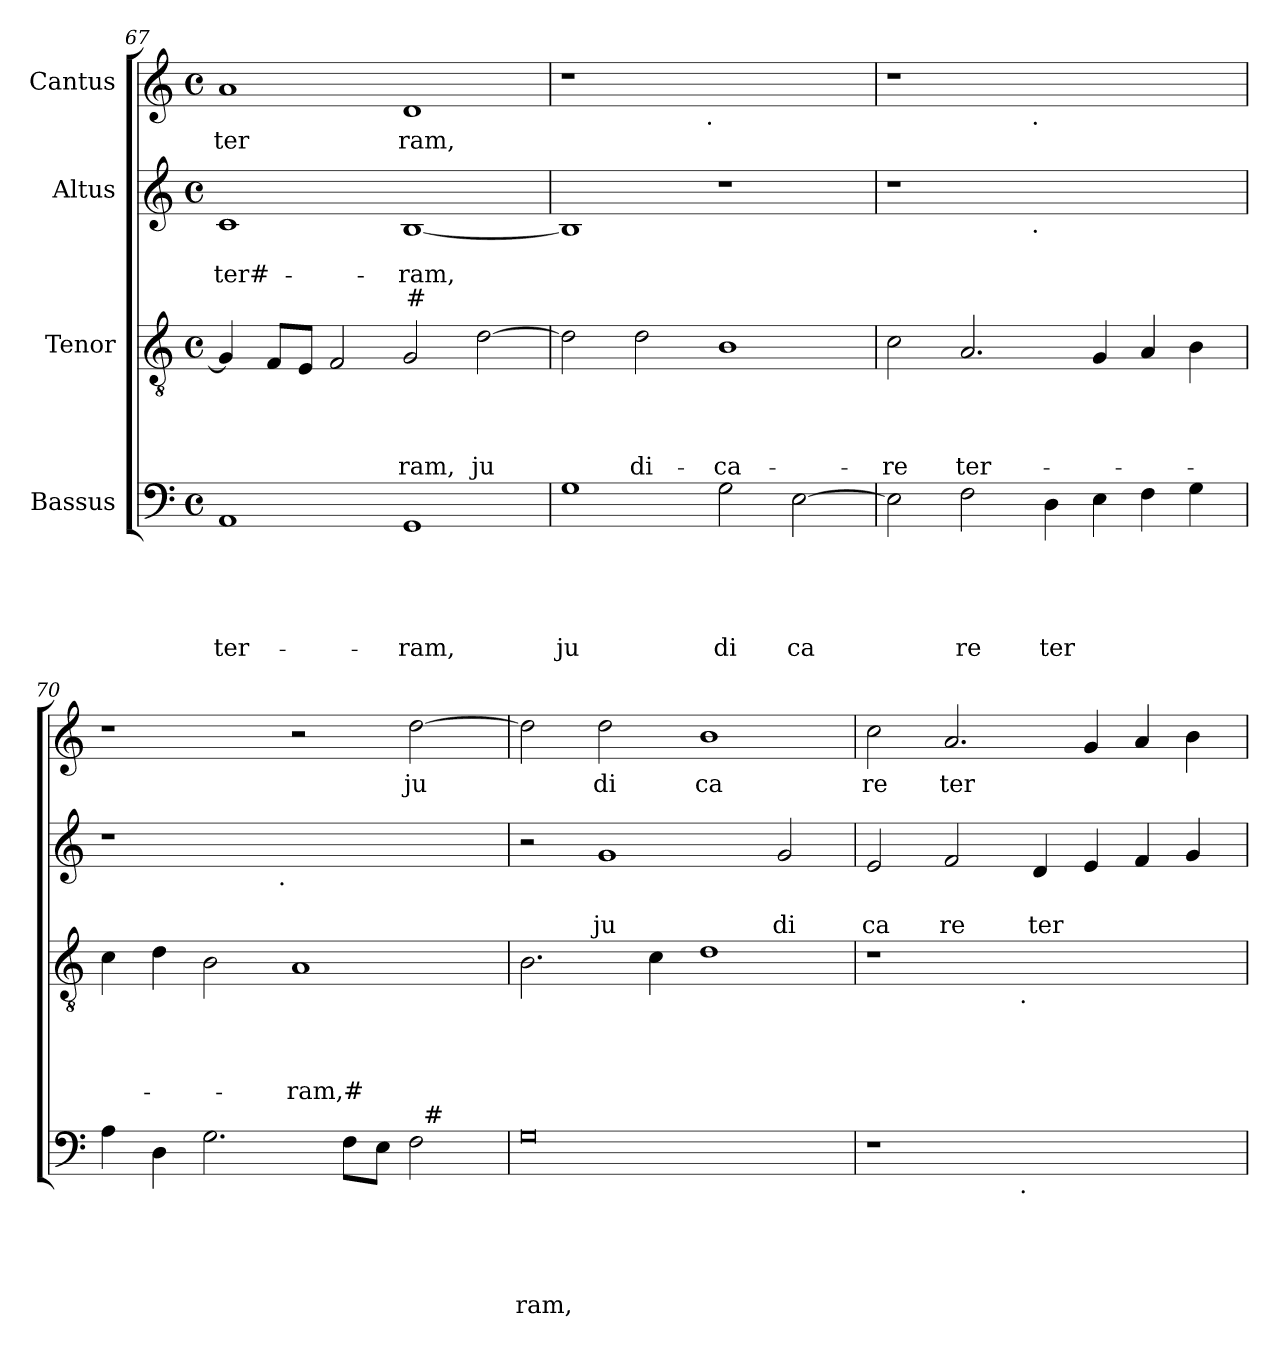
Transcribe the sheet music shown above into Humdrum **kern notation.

**kern	**text	**text	**text	**text	**text	**kern	**text	**text	**text	**text	**kern	**text	**text	**text	**kern	**text
*part4	*part4	*part4	*part4	*part4	*part4	*part3	*part3	*part3	*part3	*part3	*part2	*part2	*part2	*part2	*part1	*part1
*staff4	*staff4	*staff4	*staff4	*staff4	*staff4	*staff3	*staff3	*staff3	*staff3	*staff3	*staff2	*staff2	*staff2	*staff2	*staff1	*staff1
*I"Bassus	*	*	*	*	*	*I"Tenor	*	*	*	*	*I"Altus	*	*	*	*I"Cantus	*
*clefF4	*	*	*	*	*	*clefGv2	*	*	*	*	*clefG2	*	*	*	*clefG2	*
*k[]	*	*	*	*	*	*k[]	*	*	*	*	*k[]	*	*	*	*k[]	*
*C:	*	*	*	*	*	*C:	*	*	*	*	*C:	*	*	*	*C:	*
*M4/4	*	*	*	*	*	*M4/4	*	*	*	*	*M4/4	*	*	*	*M4/4	*
*met(c)	*	*	*	*	*	*met(c)	*	*	*	*	*met(c)	*	*	*	*met(c)	*
=67	=67	=67	=67	=67	=67	=67	=67	=67	=67	=67	=67	=67	=67	=67	=67	=67
!	!	!	!	!	!LO:LY:b	!	!	!	!	!	!	!	!LO:LY:b	!	!	!LO:LY:b
1AA	.	.	.	.	ter-	4G/]	.	.	.	.	1c	.	ter#-	.	1a	ter
.	.	.	.	.	.	8F/L	.	.	.	.	.	.	.	.	.	.
.	.	.	.	.	.	8E/J	.	.	.	.	.	.	.	.	.	.
.	.	.	.	.	.	2F/	.	.	.	.	.	.	.	.	.	.
!	!	!	!	!	!LO:LY:b	!	!	!	!	!LO:LY:b	!	!	!LO:LY:b	!LO:LY:b	!	!LO:LY:b
1GG	.	.	.	.	-ram,	2G/	.	.	.	ram,	[<1B	.	-ram,	#	1d	ram,
!	!	!	!	!	!	!	!	!	!	!LO:LY:b	!	!	!	!	!	!
.	.	.	.	.	.	[<2d\	.	.	.	ju	.	.	.	.	.	.
!!LO:LB:g=z
=68	=68	=68	=68	=68	=68	=68	=68	=68	=68	=68	=68	=68	=68	=68	=68	=68
!	!	!	!	!	!LO:LY:b	!	!	!	!	!	!	!	!	!	!	!
*	*	*	*	*	*	*	*	*	*	*	*	*	*	*	*^	*
1G	.	.	.	.	ju	2d\]	.	.	.	.	1B]	.	.	.	1r	2ryy	.
!	!	!	!	!	!	!	!	!	!	!LO:LY:b	!	!	!	!	!	!	!
.	.	.	.	.	.	2d\	.	.	.	di-	.	.	.	.	.	4...ryy	.
!	!	!	!	!	!	!	!	!	!	!	!	!	!	!	!	!LO:TX:b:t=.	!
.	.	.	.	.	.	.	.	.	.	.	.	.	.	.	.	1ryy	.
!	!	!	!	!	!LO:LY:b	!	!	!	!	!LO:LY:b	!	!	!	!	!	!	!
2G\	.	.	.	.	di	1B	.	.	.	-ca-	1r	.	.	.	1ryy	.	.
!	!	!	!	!	!LO:LY:b	!	!	!	!	!	!	!	!	!	!	!	!
[>2E\	.	.	.	.	ca	.	.	.	.	.	.	.	.	.	.	.	.
.	.	.	.	.	.	.	.	.	.	.	.	.	.	.	.	32ryy	.
=69	=69	=69	=69	=69	=69	=69	=69	=69	=69	=69	=69	=69	=69	=69	=69	=69	=69
!	!	!	!	!	!	!	!	!	!	!LO:LY:b	!	!	!	!	!	!	!
*	*	*	*	*	*	*	*	*	*	*	*^	*	*	*	*	*	*
2E\]	.	.	.	.	.	2c\	.	.	.	-re	1r	2ryy	.	.	.	1r	2ryy	.
!	!	!	!	!	!LO:LY:b	!	!	!	!	!LO:LY:b	!	!	!	!	!	!	!	!
2F\	.	.	.	.	re	2.A/	.	.	.	ter-	.	4...ryy	.	.	.	.	4...ryy	.
!	!	!	!	!	!	!	!	!	!	!	!	!	!	!	!	!	!LO:TX:b:t=.	!
!	!	!	!	!	!	!	!	!	!	!	!	!LO:TX:b:t=.	!	!	!	!	!	!
.	.	.	.	.	.	.	.	.	.	.	.	1ryy	.	.	.	.	1ryy	.
!	!	!	!	!	!LO:LY:b	!	!	!	!	!	!	!	!	!	!	!	!	!
4D\	.	.	.	.	ter	.	.	.	.	.	1ryy	.	.	.	.	1ryy	.	.
4E\	.	.	.	.	.	4G/	.	.	.	.	.	.	.	.	.	.	.	.
4F\	.	.	.	.	.	4A/	.	.	.	.	.	.	.	.	.	.	.	.
4G\	.	.	.	.	.	4B\	.	.	.	.	.	.	.	.	.	.	.	.
.	.	.	.	.	.	.	.	.	.	.	.	32ryy	.	.	.	.	32ryy	.
*	*	*	*	*	*	*	*	*	*	*	*	*	*	*	*	*v	*v	*
=70	=70	=70	=70	=70	=70	=70	=70	=70	=70	=70	=70	=70	=70	=70	=70	=70	=70
*^	*	*	*	*	*	*	*	*	*	*	*	*	*	*	*	*	*
4A\	1ryy	.	.	.	.	.	4c\	.	.	.	.	1r	2ryy	.	.	.	1r	.
4D\	.	.	.	.	.	.	4d\	.	.	.	.	.	.	.	.	.	.	.
2.G\	.	.	.	.	.	.	2B\	.	.	.	.	.	4...ryy	.	.	.	.	.
!	!	!	!	!	!	!	!	!	!	!	!	!	!LO:TX:b:t=.	!	!	!	!	!
.	.	.	.	.	.	.	.	.	.	.	.	.	1ryy	.	.	.	.	.
!	!	!	!	!	!	!	!	!	!	!	!LO:LY:b	!	!	!	!	!	!	!
.	2ryy	.	.	.	.	.	1A	.	.	.	-ram,#	1ryy	.	.	.	.	2r	.
8F\L	.	.	.	.	.	.	.	.	.	.	.	.	.	.	.	.	.	.
8E\J	.	.	.	.	.	.	.	.	.	.	.	.	.	.	.	.	.	.
!	!	!	!	!	!	!	!	!	!	!	!	!	!	!	!	!	!	!LO:LY:b
2F\	32ryy	.	.	.	.	.	.	.	.	.	.	.	.	.	.	.	[>2dd\	ju
!	!LO:TX:a:t=#	!	!	!	!	!	!	!	!	!	!	!	!	!	!	!	!	!
.	4...ryy	.	.	.	.	.	.	.	.	.	.	.	.	.	.	.	.	.
.	.	.	.	.	.	.	.	.	.	.	.	.	32ryy	.	.	.	.	.
=71	=71	=71	=71	=71	=71	=71	=71	=71	=71	=71	=71	=71	=71	=71	=71	=71	=71	=71
!	!	!	!	!	!	!LO:LY:b	!	!	!	!	!	!	!	!	!	!	!	!
*v	*v	*	*	*	*	*	*	*	*	*	*	*v	*v	*	*	*	*	*
0G	.	.	.	.	ram,	2.B\	.	.	.	.	2r	.	.	.	2dd\]	.
!	!	!	!	!	!	!	!	!	!	!	!	!	!LO:LY:b	!	!	!LO:LY:b
.	.	.	.	.	.	.	.	.	.	.	1g	.	ju	.	2dd\	di
.	.	.	.	.	.	4c\	.	.	.	.	.	.	.	.	.	.
!	!	!	!	!	!	!	!	!	!	!	!	!	!	!	!	!LO:LY:b
.	.	.	.	.	.	1d	.	.	.	.	.	.	.	.	1b	ca
!	!	!	!	!	!	!	!	!	!	!	!	!	!LO:LY:b	!	!	!
.	.	.	.	.	.	.	.	.	.	.	2g/	.	di	.	.	.
=72	=72	=72	=72	=72	=72	=72	=72	=72	=72	=72	=72	=72	=72	=72	=72	=72
!	!	!	!	!	!	!	!	!	!	!	!	!	!LO:LY:b	!	!	!LO:LY:b
*^	*	*	*	*	*	*^	*	*	*	*	*	*	*	*	*	*
1r	2ryy	.	.	.	.	.	1r	2ryy	.	.	.	.	2e/	.	ca	.	2cc\	re
!	!	!	!	!	!	!	!	!	!	!	!	!	!	!	!LO:LY:b	!	!	!LO:LY:b
.	4...ryy	.	.	.	.	.	.	4...ryy	.	.	.	.	2f/	.	re	.	2.a/	ter
!	!	!	!	!	!	!	!	!LO:TX:b:t=.	!	!	!	!	!	!	!	!	!	!
!	!LO:TX:b:t=.	!	!	!	!	!	!	!	!	!	!	!	!	!	!	!	!	!
.	1ryy	.	.	.	.	.	.	1ryy	.	.	.	.	.	.	.	.	.	.
!	!	!	!	!	!	!	!	!	!	!	!	!	!	!	!LO:LY:b	!	!	!
1ryy	.	.	.	.	.	.	1ryy	.	.	.	.	.	4d/	.	ter	.	.	.
.	.	.	.	.	.	.	.	.	.	.	.	.	4e/	.	.	.	4g/	.
.	.	.	.	.	.	.	.	.	.	.	.	.	4f/	.	.	.	4a/	.
.	.	.	.	.	.	.	.	.	.	.	.	.	4g/	.	.	.	4b\	.
.	32ryy	.	.	.	.	.	.	32ryy	.	.	.	.	.	.	.	.	.	.
*v	*v	*	*	*	*	*	*	*	*	*	*	*	*	*	*	*	*	*
*	*	*	*	*	*	*v	*v	*	*	*	*	*	*	*	*	*	*
=	=	=	=	=	=	=	=	=	=	=	=	=	=	=	=	=
*-	*-	*-	*-	*-	*-	*-	*-	*-	*-	*-	*-	*-	*-	*-	*-	*-
